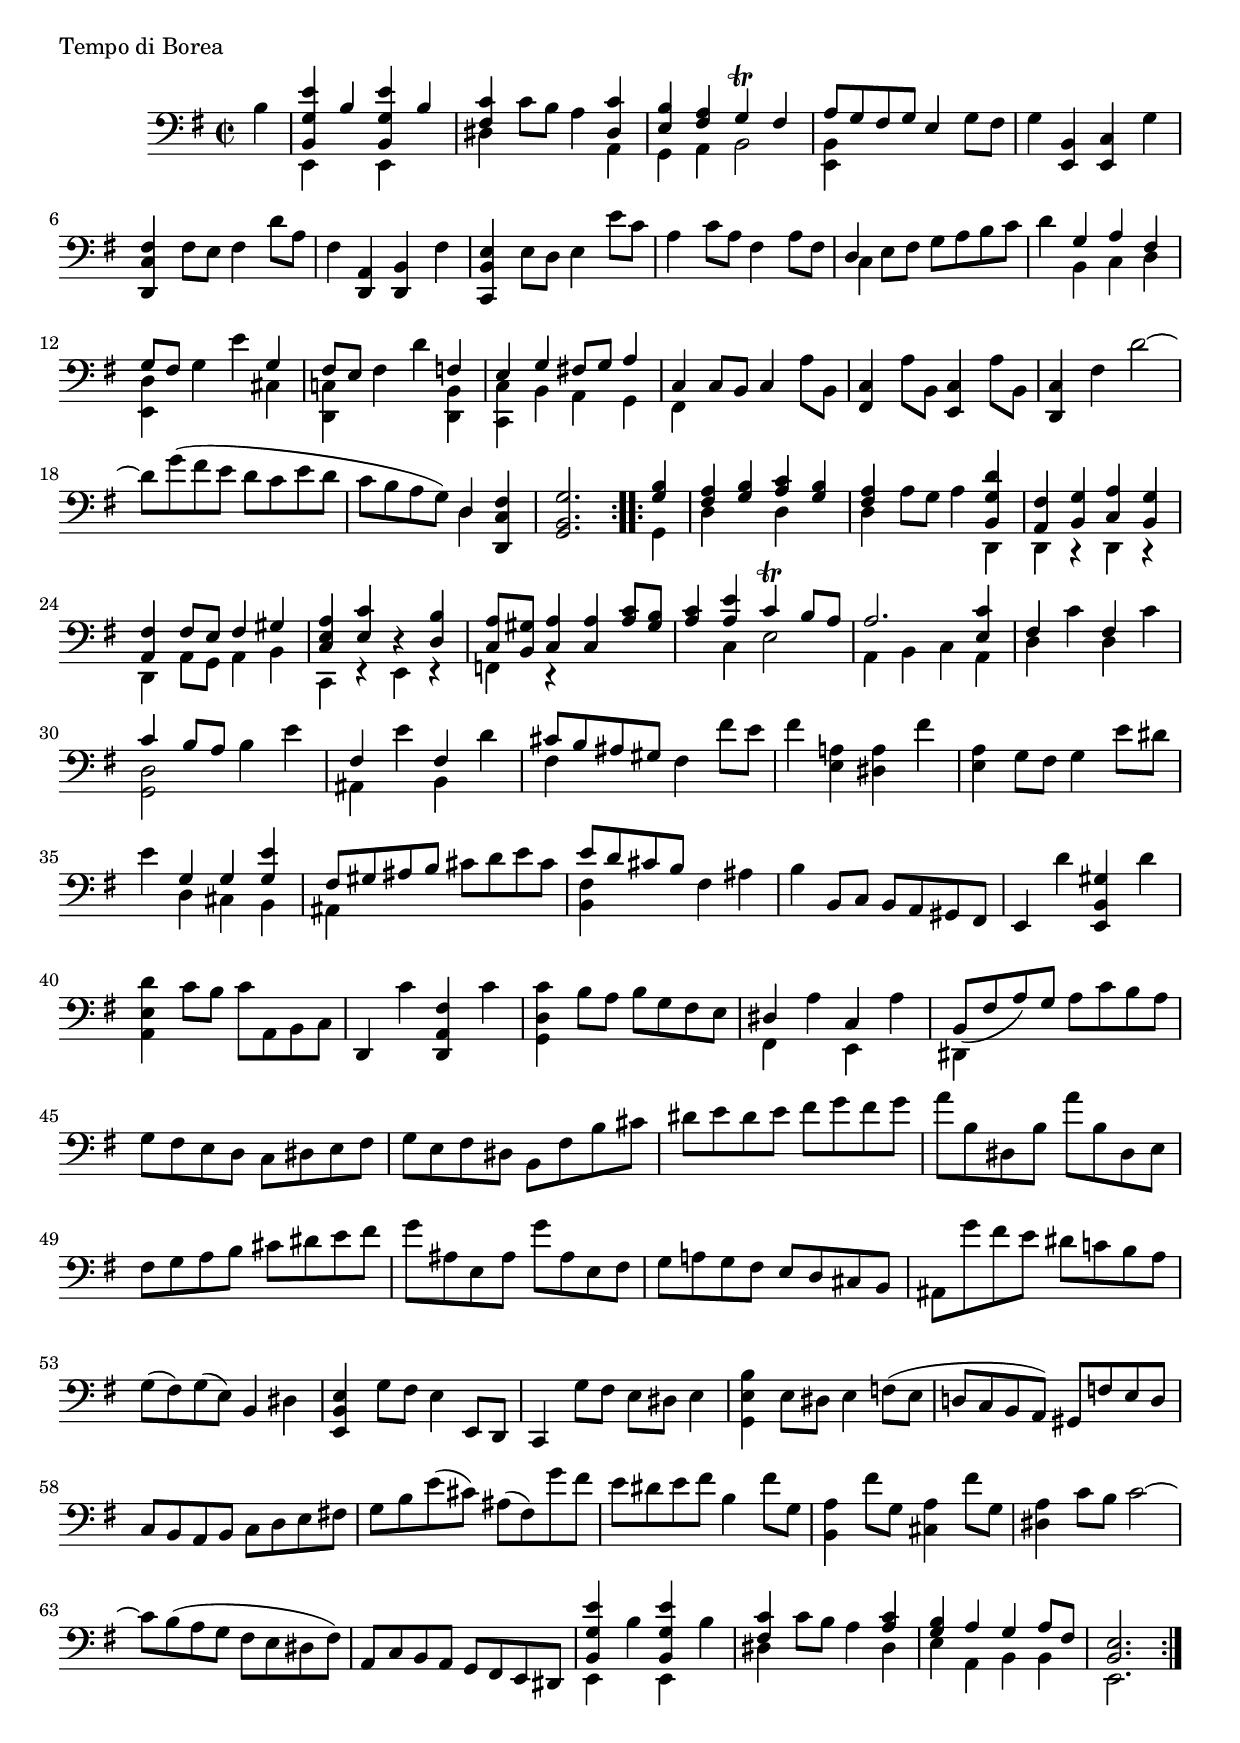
\version "2.24.3"

% Partita 1 for Solo Violin, BWV 1002
% 7. Tempo di Borea

\version "2.24.3"

viiA =  {
  fis''4 |
  % 1
  \stemUp <b'' d'' fis'>4  fis''4  <b'' d'' fis'>4 fis''4  |
  % 2
  <g'' cis''>4 \stemNeutral g''8  fis''8  e''4  \stemUp <g'' ais'>4  |
  % 3
  <fis'' b'>4 <e'' cis''>4 d''4\trill  cis''4  |
  % 4
  e''8  d''8  cis''8  d''8  b'4  \stemNeutral d''8  cis''8  |
  % 5
  d''4  <fis' b>4  <g' b>4 d''4  |
  % 6
  <cis'' g' a>4 cis''8  b'8  cis''4  a''8  e''8  |
  % 7
  cis''4  <e' a>4  <fis' a>4  cis''4  |
  % 8
  <b' fis' g>4 b'8  a'8  b'4  b''8  g''8  |
  % 9
  e''4  g''8  e''8  cis''4  e''8  cis''8  |
  % 10
  \stemUp a'4 \stemNeutral b'8  cis''8  d''8  e''8  fis''8  g''8  |
  % 11
  a''4 \stemUp d''4  e''4  cis''4  |
  % 12
  d''8  cis''8 \stemNeutral d''4  b''4  \stemUp d''4  |
  % 13
  cis''8  b'8 \stemNeutral cis''4  a''4 \stemUp c''4  |
  % 14
  b'4  d''4  cis''!8  d''8  e''4  |
  % 15
  g'4 \stemNeutral g'8  fis'8  g'4  e''8  fis'8  |
  % 16
  <g' cis'>4 e''8  fis'8  <g' b>4  e''8  fis'8  |
  % 17
  <g' a>4  cis''4  a''2 ~ |
  % 18
  a''8  d'''8(  cis'''8  b''8  a''8  g''8  b''8  a''8  |
  % 19
  g''8  fis''8  e''8   d''8) \stemUp a'4 \stemNeutral <cis'' g' a>4 |
  % 20
  <d'' fis' d'>2.
  
  \stemUp
  <fis'' d''>4 |
  % 21
  <e'' cis''>4  <fis'' d''>4  <g'' e''>4  <fis'' d''>4 |
  % 22
  <e'' cis''>4 s2 <a'' d'' fis'>4  |
  % 23
  <cis'' e'>4  <d'' fis'>4  <e'' g'>4  <d'' fis'>4  |
  % 24
  <cis'' e'>4  cis''8  b'8  cis''4  dis''4  |
  % 25
  <e'' b' g'>4  <g'' b'>4 r4  <fis'' a'>4  |
  % 26
  <e'' g'>8  <dis'' fis'>8  <e'' g'>4 <e'' g'>4  <g'' e''>8  <fis'' dis''>8  |
  % 27
  <g'' e''>4  <b'' e''>4  g''4\trill  fis''8  e''8  |
  % 28
  e''2.   <g'' b'>4 |
  % 29
  cis''4 \stemNeutral g''4 \stemUp cis''4 \stemNeutral g''4  |
  % 30
  \stemUp
  g''4 fis''8 e'' \stemNeutral fis''4 b''4  |
  % 31
  \stemUp cis''4 \stemNeutral  b'' \stemUp cis'' \stemNeutral a''  |
  % 32
  \stemUp
  gis''8  fis''8  eis''8  dis''8 \stemNeutral cis''4  cis'''8  b''8  |
  % 33
  cis'''4  <e''! b'>  <e'' ais'>  cis'''4  |
  % 34
  <e'' b'>4  d''8  cis''8  d''4  b''8  ais''8  |
  % 35
  b''4  \stemUp d''4  d''4  <b'' d''>4  |
  % 36
   cis''8[  dis''8  eis''8  fis''8] \stemNeutral gis''8  a''8  b''8  gis''8  |
  % 37
  \stemUp  b''8[ a''8  gis''8  fis''8] \stemNeutral  cis''4  eis''4  |
  % 38
  fis''4  fis'8  g'8  fis'8  e'8  dis'8  cis'8 |  
  % 39
  b4 a''  <dis'' fis' b>  a''  |
  % 40
  <a'' b' e'>4  g''8  fis''8  g''8  e'8  fis'8  g'8  |
  % 41
  a4  g''4  <cis'' e' a>4  g''4  |
  % 42
  <g'' a' d'>4  fis''8  e''8  fis''8  d''8  cis''8  b'8  |
  % 43
  \stemUp ais'4 \stemNeutral e''4 \stemUp g'4 \stemNeutral e''4 \stemUp |
  % 44
   fis'8[ ( cis''8  e''8)  d''8] \stemNeutral e''8  g''8  fis''8  e''8  |
  % 45
  d''8  cis''8  b'8  a'8  g'8  ais'8  b'8  cis''8  |
  % 46
  d''8  b'8  cis''8  ais'8  fis'8  cis''8  fis''8  gis''8  |
  % 47
  ais''8  b''8  ais''8  b''8  cis'''8  d'''8  cis'''8  d'''8 |
  % 48
  e'''8  fis''8  ais'8  fis''8  e'''8  fis''8  ais'8  b'8  |
  % 49
  cis''8  d''8  e''8  fis''8  gis''8  ais''8  b''8  cis'''8  |
  % 50
  d'''8  eis''8  b'8  eis''8  d'''8  eis''8  b'8  cis''8  |
  % 51
  d''8  e''!8  d''8  cis''8  b'8  a'8  gis'8  fis'8  |
  % 52
  eis'8  d'''8  cis'''8  b''8  ais''8  g''!8  fis''8  e''8  |
  % 53
  d''8(   cis''8)  d''8(   b'8)  fis'4  ais'4  |
  % 54
  <b' fis' b>4  d''8  cis''8  b'4  b8 a8 | 
  % 55
  g4 d''8  cis''8  b'8  ais'8  b'4  |
  % 56
  <fis'' b' d'>4  b'8  ais'8  b'4  c''8 ( b'8  |
  % 57
  a'!8  g'8  fis'8  e'8)  dis'8  c''8  b'8  a'8  |
  % 58
  g'8  fis'8  e'8  fis'8  g'8  a'8  b'8  cis''!8  |
  % 59
  d''8  fis''8  b''8(  gis''8)  eis''8(   cis''8)  d'''8  cis'''8 |
  % 60
  b''8  ais''8  b''8  cis'''8  fis''4  cis'''8  d''8  |
  % 61
  <e'' fis'>4  cis'''8  d''8 <e'' gis'>4 cis'''8  d''8  |
  % 62
  <e'' ais'>4 g''8  fis''8  g''2  ~ |
  % 63
  g''8  fis''8( e''8  d''8  cis''8  b'8  ais'8   cis''8) |
  % 64
  e'8  g'8  fis'8  e'8  d'8  cis'8  b8  ais8  |
  % 65
  \stemUp <b'' d'' fis'>4 \stemNeutral fis''4
  \stemUp <b'' d'' fis'>4 \stemNeutral fis''4  |
  % 66
  \stemUp <g'' cis''>4 \stemNeutral g''8  fis''8  e''4  \stemUp <g'' e''>4  |
  %67
  <fis'' d''>4 e'' d'' e''8 cis'' |
  % 68
  <b' fis'>2.
} 

viiB =  {
  s4
  % 1
  \stemDown
  b4  s4  b4  s4  |
  % 2
  ais'4  s2  e'4  |
  % 3
  d'4  e'4  fis'2  |
  % 4
  <fis' b>4  s4*3  
  % 5
  s1*5
  %10
  g'4 s4*3
  % 11
  s4 fis'4 g'4 a'4 |
  % 12
  <a' b>4  s2  gis'4|
  % 13
  <g'! a>4  s2  <fis' a>4  |
  % 14
  <g' g>4 fis'4 e'4 d'4 |
  % 15
  cis'4 s4*3 | s1*3
  % 19
  s2 a'4 s1
  %20
  d'4
  % 21
  a'4  s4  a'4  s4  |
  % 22
  a'4  e''8  d''8  e''4  a4  |
  % 23
  a4  r4  a4  r4  |
  % 24
  a4 e'8 d' e'4 fis'4 |
  % 25
  g4 r4 b4 r4 |
  % 26
  c'4 r4 s2 |
  % 27
  s4 g'4 b'2 |
  % 28
  e'4 fis' g' e' |
  % 29
  a'4 s4 a'4 s4 |
  % 30
  <d' a'>2 s2 |
  % 31
  eis'4 s4 fis'4 s4 |
  % 32
  cis''4  s4*3 | s1*2 |
  % 35
  s4 a'4  gis'4  fis'4  |
  % 36
  eis'4  s4*3  |
  % 37
  <fis' cis''>4  s4*3 | s1*5 |
  %43
  cis'4 s4 b4 s4 |
  % 44
  ais4 s4*3 | s1*20 |
  % 65
  b4  s4  b4  s4  |
  % 66
  ais'4  s2  ais'4  |
  % 67
  b'4 e' fis' fis' |
  % 68
  b2.
} 

viiStaff = \context Staff <<
  \context Voice=A \viiA
  \context Voice=B \viiB
>>


viiCelloGlobal =   {
  \clef "bass"
  \key g\major
  \time 2/2
  \repeat "volta" 2 {
    \partial 4 s4 | s1*19 | s4*3
  }
  \repeat "volta" 2 {
    s4 | s1*47 | s4*3
  }
}

viiCelloScripts =  {
}

viiCelloStaff =  \context Staff <<
   \transpose c' f, \viiStaff
  \viiCelloGlobal
  \viiCelloScripts
>>

\score {
  \viiCelloStaff
  \layout { }
  
  \midi {
    \tempo 4 = 140
    }


  \header {
    piece = "Tempo di Borea"
    opus = ""
  }
}

